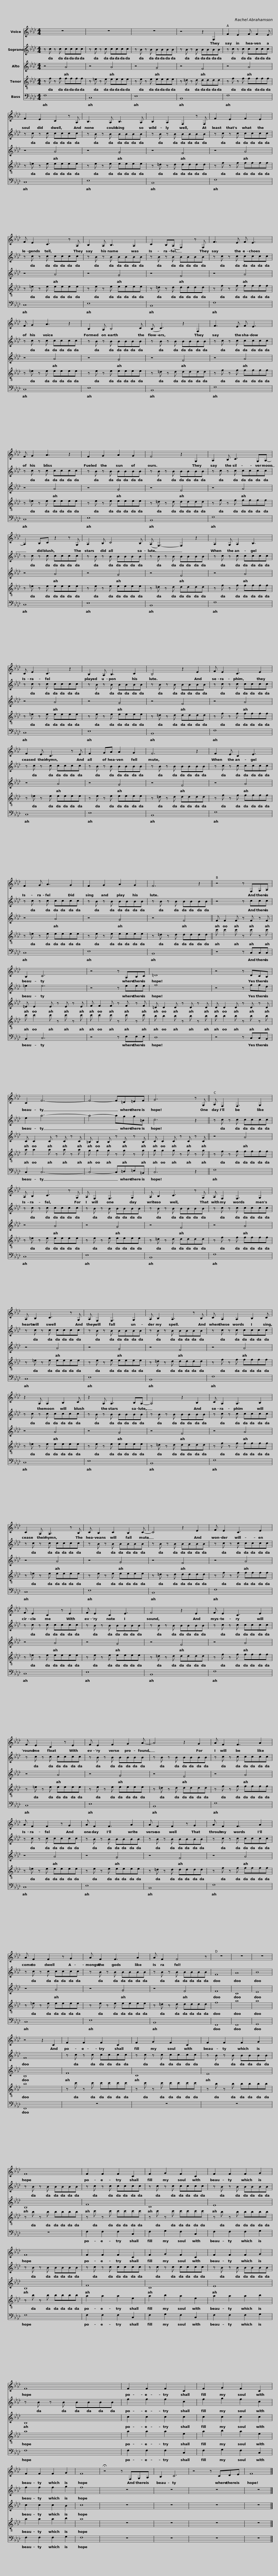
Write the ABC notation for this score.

X:1
%%score 1 2 3 4 5
L:1/8
M:4/4
I:linebreak $
K:Ab
V:1 treble
V:2 treble
V:3 treble
V:4 treble-8
V:5 bass
V:1
 z8 | z8 | z8 | z4 z2 F,2 |$ F2 E2 F F2 E | %5
 F2 E2 C2 z A, | B,3 A, B,3 A, | B,2 A,2 F,2 z F, |$ F2 E2 F2 E2 | F E2 C3 z A, | %10
 B,2 A, B,3 A,2 |$ C2 B,(A, F,2) z F, | F3 E F E3 | F G2 A3 z2 |$ B,2 A, B,4 C | %15
 (B, C3) z2 F,2 | F3 E F E3 |$ F G2 A3 z2 | F2 G2 A2 G2 | F4 z2 G,2 | %20
 A,2 B, C3 G,A,- |$ A,2 B,C z2 z G, | A,2 B, C4 B, | (A, F,3-) F,2 z2 |$ A,2 G, A,2 B,3 | %25
 C E2 C3 z2 | B,2 A, B,3 C2 | B,4 z2 E2 |$ F E2 C3 E2 | F2 E C3 z E | %30
 F2 GA A2 G2 |$ F6 z2 | F2 E C2 E3 | F2 G A3 G2 | F2 G2 A2 G2 |$ %35
 F6 z2 || z4 z F,G,A, | B,2 C6 | z4 z A,B,C |$ =D8 | %40
 z4 z DCB, | C2 F6- |$ F4- F=D=EF | G6 z G, || A, F,2 F,3 G,2 |$ %45
 A, B,2 C3 z G, | A, F,2 F,3 G,2 | A, B,2 C3 z G, |$ A, F,2 F,3 G,2 | A, B,2 C3 z G, | %50
 A, F,2 F,3 G,2 |$ A, B,2 A,3 z B, | C A,2 A,2 B,2 C | z2 A, A,2 B,2 C |$ z2 A, A,3 B,A,- | %55
 A,4 z2 B,2 | C A,2 A,3 B,2 |$ C2 A, A,3 z B, | C B,2 C2 B,2 C- | C4 z2 E2 |$ %60
 F E2 C3 E2 | F E2 C2 z E2 | F E2 C2 E3 | F4 z2 E2 |$ F E2 C3 E2 | %65
 F E2 C2 z E2 | F E2 F2 G2 A- |$ A4 z2 G2 | A F2 F3 A2 | A F2 F2 z G2 | %70
 A F2 F3 A2 |$ A F2 F2 z G2 | A F2 F3 A2 | A F2 F2 z G2 |$ A F2 F3 A2 | %75
 A F2 F4 z | z8 | z8 | z8 | z4 z2 C2 |$ %80
 F2 F2 F2 C2 | F2 G2 F2 C2 | F2 F2 F2 G2 | F8 |$ F2 F2 F2 C2 | %85
 F2 G2 F2 C2 | F2 F2 F2 G2 | F8 |$ F2 F2 F2 C2 | F2 G2 F2 C2 | %90
 F2 F2 F2 G2 | F8 |$ F2 F2 F2 C2 | F2 G2 F2 C2 | F2 F2 F2 G2 | %95
 F8 | !fermata!z4 z F,G,A, | B,2 C6 |$ z4 z CDE | F8 |] %100
V:2
 z c z c cccc | z c z c cccc | z B z B BBBB | z B z B BBBB |$ z c z c cccc | %5
 z c z c cccc | z B z B BBBB | z B z B BBBB |$ z c z c cccc | z c z c cccc | %10
 z B z B BBBB |$ z B z B BBBB | z c z c cccc | z c z c cccc |$ z B z B BBBB | %15
 z B z B BBBB | z c z c cccc |$ z c z c cccc | z B z B BBBB | z B z B BBBB | %20
 z c z c cccc |$ z c z c cccc | z B z B BBBB | z B z B BBBB |$ z c z c cccc | %25
 z c z c cccc | z B z B BBBB | z B z B BBBB |$ z c z c cccc | z c z c cccc | %30
 z B z B BBBB |$ z B z B BBBB | z c z c cccc | z c z c cccc | z B z B BBBB |$ %35
 z B z B BBBB || z4 z ccc | =e2 e6 | z4 z eee |$ f8 | %40
 z4 z ffd | e2 a6- |$ a4- agg=B | c6 z2 || z c z c cccc |$ %45
 z c z c cccc | z B z B BBBB | z B z B BBBB |$ z c z c cccc | z c z c cccc | %50
 z B z B BBBB |$ z B z B BBBB | z c z c cccc | z c z c cccc |$ z B z B BBBB | %55
 z B z B BBBB | z c z c cccc |$ z c z c cccc | z B z B BBBB | z B z B BBBB |$ %60
 z c z c cccc | z c z c cccc | z B z B BBBB | z B z B BBBB |$ z c z c cccc | %65
 z c z c cccc | z B z B BBBB |$ z B z B BBBB | z c z c cccc | z c z c cccc | %70
 z B z B BBBB |$ z B z B BBBB | z c z c cccc | z c z c cccc |$ z B z B BBBB | %75
 z B z B BBBB | F8 | A8 | B8 | F8 |$ %80
 z c z c cccc | z c z c cccc | z B z B BBBB | z B z B BBBB |$ z c z c cccc | %85
 z c z c cccc | z B z B BBBB | z B z B BBBB |$ z c z c cccc | z c z c cccc | %90
 z B z B BBBB | z B z B BBBB |$ f2 f2 f2 c2 | f2 g2 f2 c2 | f2 f2 f2 g2 | %95
 f8 | z8 | z8 |$ z8 | z8 |] %100
V:3
 z4 A4 | z4 A4 | z4 G4 | z4 F4 |$ z4 A4 | %5
 z4 A4 | z4 G4 | z4 F4 |$ z4 A4 | z4 A4 | %10
 z4 G4 |$ z4 F4 | z4 A4 | z4 A4 |$ z4 G4 | %15
 z4 F4 | z4 A4 |$ z4 A4 | z4 G4 | z4 F4 | %20
 z4 A4 |$ z4 A4 | z4 G4 | z4 F4 |$ z4 A4 | %25
 z4 A4 | z4 G4 | z4 F4 |$ z4 A4 | z4 A4 | %30
 z4 G4 |$ z4 F4 | z4 A4 | z4 A4 | z4 G4 |$ %35
 z4 F4 || F F2 F z F z F | =E E2 E z E z E | F F2 F z F z F |$ =D D2 D z D z D | %40
 D D2 D z D z D | C C2 C z C z C |$ =B, B,2 B, z B, z B, | C C2 C z C z C || z4 A4 |$ %45
 z4 A4 | z4 G4 | z4 F4 |$ z4 A4 | z4 A4 | %50
 z4 G4 |$ z4 F4 | z4 A4 | z4 A4 |$ z4 G4 | %55
 z4 F4 | z4 A4 |$ z4 A4 | z4 G4 | z4 F4 |$ %60
 z4 A4 | z4 A4 | z4 G4 | z4 F4 |$ z4 A4 | %65
 z4 A4 | z4 G4 |$ z4 F4 | z4 A4 | z4 A4 | %70
 z4 G4 |$ z4 F4 | z4 A4 | z4 A4 |$ z4 G4 | %75
 z4 F4 | F8 | C8 | E8 | B,8 |$ %80
 F8 | C8 | E8 | B,8 |$ F8 | %85
 C8 | E8 | B,8 |$ F8 | C8 | %90
 E8 | B,8 |$ c2 c2 c2 c2 | c2 c2 c2 c2 | c2 c2 c2 B2 | %95
 c8 | z8 | z8 |$ z8 | z8 |] %100
V:4
 z f z f ffff | z =e z e eeee | z e z e eeee | z =d z d dddd |$ z f z f ffff | %5
 z =e z e eeee | z e z e eeee | z =d z d dddd |$ z f z f ffff | z =e z e eeee | %10
 z e z e eeee |$ z =d z d dddd | z f z f ffff | z =e z e eeee |$ z e z e eeee | %15
 z =d z d dddd | z f z f ffff |$ z =e z e eeee | z e z e eeee | z =d z d dddd | %20
 z f z f ffff |$ z =e z e eeee | z e z e eeee | z =d z d dddd |$ z f z f ffff | %25
 z =e z e eeee | z e z e eeee | z =d z d dddd |$ z f z f ffff | z =e z e eeee | %30
 z e z e eeee |$ z =d z d dddd | z f z f ffff | z =e z e eeee | z e z e eeee |$ %35
 z =d z d dddd || c' c'2 c' z c' z c' | c' c'2 c' z c' z c' | c' c'2 c' z c' z c' |$ b b2 b z b z b | %40
 b b2 b z b z b | a a2 a z a z a |$ g g2 g z g z g | g g2 g z g z g || z f z f ffff |$ %45
 z =e z e eeee | z e z e eeee | z =d z d dddd |$ z f z f ffff | z =e z e eeee | %50
 z e z e eeee |$ z =d z d dddd | z f z f ffff | z =e z e eeee |$ z e z e eeee | %55
 z =d z d dddd | z f z f ffff |$ z =e z e eeee | z e z e eeee | z =d z d dddd |$ %60
 z f z f ffff | z =e z e eeee | z e z e eeee | z =d z d dddd |$ z f z f ffff | %65
 z =e z e eeee | z e z e eeee |$ z =d z d dddd | z f z f ffff | z =e z e eeee | %70
 z e z e eeee |$ z =d z d dddd | z f z f ffff | z =e z e eeee |$ z e z e eeee | %75
 z =d z d dddd | f8 | a8 | a8 | b8 |$ %80
 z c' z c' c'c'c'c' | z c' z c' c'c'c'c' | z b z b bbbb | z b z b bbbb |$ z c' z c' c'c'c'c' | %85
 z c' z c' c'c'c'c' | z b z b bbbb | z b z b bbbb |$ a2 a2 a2 e2 | a2 b2 a2 e2 | %90
 a2 a2 a2 b2 | a8 |$ a2 a2 a2 e2 | a2 b2 a2 e2 | a2 a2 a2 b2 | %95
 a8 | z8 | z8 |$ z8 | z8 |] %100
V:5
 F,8 | C,8 | E,8 | B,,8 |$ F,8 | %5
 C,8 | E,8 | B,,8 |$ F,8 | C,8 | %10
 E,8 |$ B,,8 | F,8 | C,8 |$ E,8 | %15
 B,,8 | F,8 |$ C,8 | E,8 | B,,8 | %20
 F,8 |$ C,8 | E,8 | B,,8 |$ F,8 | %25
 C,8 | E,8 | B,,8 |$ F,8 | C,8 | %30
 E,8 |$ B,,8 | F,8 | C,8 | E,8 |$ %35
 B,,8 || z4 z C,C,C, | B,,2 C,6 | z4 z E,E,E, |$ D,8 | %40
 z4 z C,C,B,, | C,2 C,6- |$ C,4- C,=D,=E,=B,, | C,6 z2 || F,8 |$ %45
 C,8 | E,8 | B,,8 |$ F,8 | C,8 | %50
 E,8 |$ B,,8 | F,8 | C,8 |$ E,8 | %55
 B,,8 | F,8 |$ C,8 | E,8 | B,,8 |$ %60
 F,8 | C,8 | E,8 | B,,8 |$ F,8 | %65
 C,8 | E,8 |$ B,,8 | F,8 | C,8 | %70
 E,8 |$ B,,8 | F,8 | C,8 |$ E,8 | %75
 B,,8 | F,,8 | F,,8 | G,,8 | F,,8 |$ %80
 z8 | z8 | z8 | z8 |$ F,2 F,2 F,2 C,2 | %85
 F,2 G,2 F,2 C,2 | F,2 F,2 F,2 G,2 | F,8 |$ F,2 F,2 F,2 C,2 | F,2 G,2 F,2 C,2 | %90
 F,2 F,2 F,2 G,2 | F,8 |$ F,2 F,2 F,2 C,2 | F,2 G,2 F,2 C,2 | F,2 F,2 F,2 G,2 | %95
 F,8 | z8 | z8 |$ z8 | z8 |] %100
